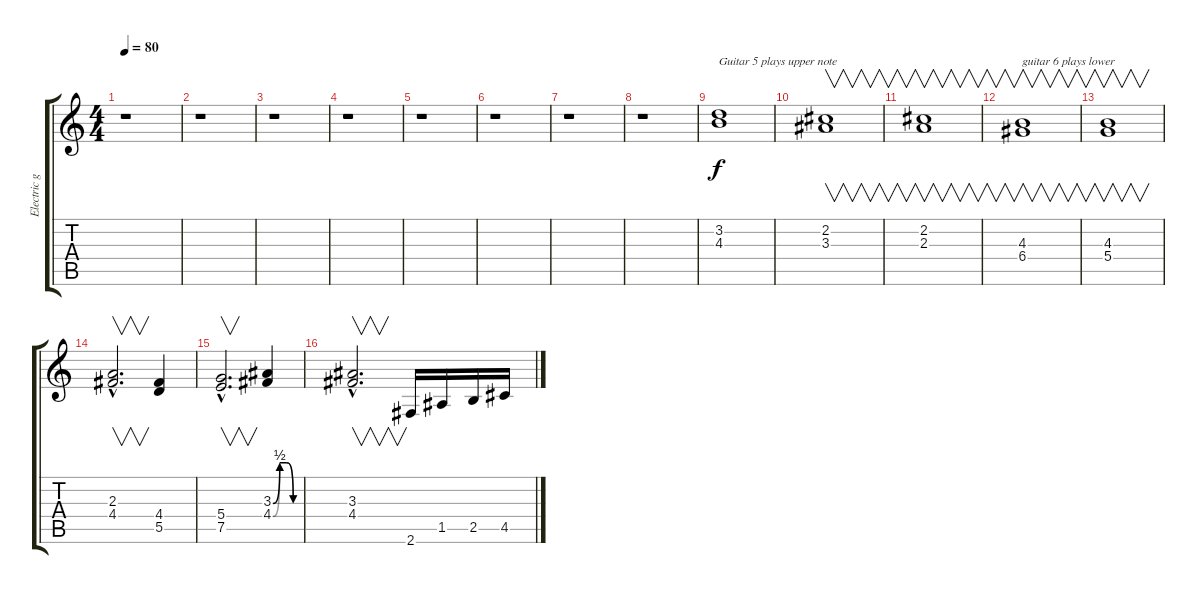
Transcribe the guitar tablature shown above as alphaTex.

\track ("Electric guitars 5, 6" "Electric g") {instrument distortionguitar}
\staff {score tabs}
\tuning (E4 B3 G3 D3 A2 E2) {hide}
\ts (4 4)
\tempo 80
\clef g2
\ks c
r.1{dy f} |
r.1 |
r.1 |
r.1 |
r.1 |
r.1 |
r.1 |
r.1 |
(3.2 4.3).1{txt "Guitar 5 plays upper note"} |
(2.2 3.3).1{v} |
(2.2 2.3).1{v} |
(4.3 6.4).1{v txt "guitar 6 plays lower"} |
(4.3 5.4).1{v} |
(2.3{hac} 4.4{hac}).2{v d} (4.4 5.5).4 |
(5.4{hac} 7.5{hac}).2{v d} (3.3{be (custom 0 0 15 2 30 2 45 0 60 0)} 4.4{be (custom 0 0 15 2 30 2 45 0 60 0)}).4 |
(3.3{hac} 4.4{hac}).2{v d} 2.6.16 1.5.16 2.5.16 4.5.16
